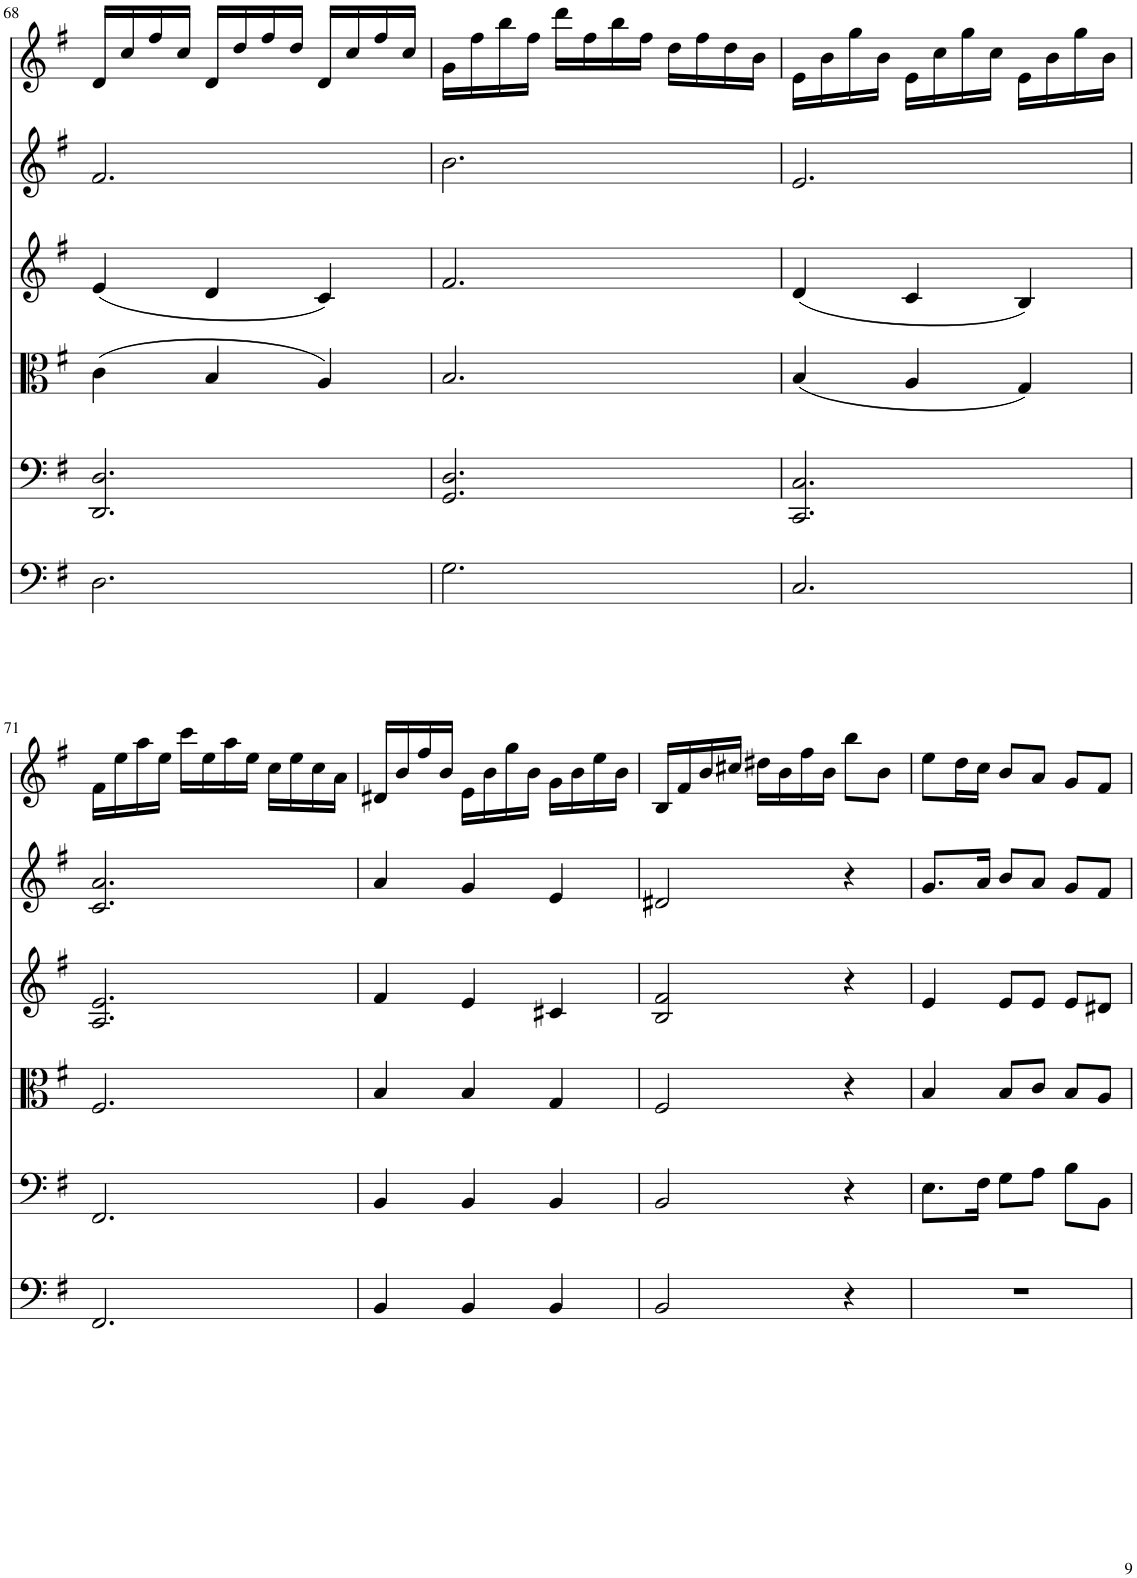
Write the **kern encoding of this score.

**kern	**kern	**kern	**kern	**kern	**kern
*part6	*part5	*part4	*part3	*part2	*part1
*staff6	*staff5	*staff4	*staff3	*staff2	*staff1
*I"Voice	*I"Voice	*I"Voice	*I"Voice	*I"Voice	*I"Voice
*I'V	*I'V	*I'V	*I'V	*I'V	*I'V
!!LO:PB:g=z
*clefF4	*clefF4	*clefC3	*clefG2	*clefG2	*clefG2
*k[f#]	*k[f#]	*k[f#]	*k[f#]	*k[f#]	*k[f#]
*M3/4	*M3/4	*M3/4	*M3/4	*M3/4	*M3/4
=68	=68	=68	=68	=68	=68
2.D\	2.DD/ 2.D/	(>4c\	(<4e/	2.f#/	16d/LL
.	.	.	.	.	16cc/
.	.	.	.	.	16ff#/
.	.	.	.	.	16cc/JJ
.	.	4B/	4d/	.	16d/LL
.	.	.	.	.	16dd/
.	.	.	.	.	16ff#/
.	.	.	.	.	16dd/JJ
.	.	4A/)	4c/)	.	16d/LL
.	.	.	.	.	16cc/
.	.	.	.	.	16ff#/
.	.	.	.	.	16cc/JJ
=69	=69	=69	=69	=69	=69
2.G\	2.GG/ 2.D/	2.B/	2.f#/	2.b\	16g\LL
.	.	.	.	.	16ff#\
.	.	.	.	.	16bb\
.	.	.	.	.	16ff#\JJ
.	.	.	.	.	16ddd\LL
.	.	.	.	.	16ff#\
.	.	.	.	.	16bb\
.	.	.	.	.	16ff#\JJ
.	.	.	.	.	16dd\LL
.	.	.	.	.	16ff#\
.	.	.	.	.	16dd\
.	.	.	.	.	16b\JJ
=70	=70	=70	=70	=70	=70
2.C/	2.CC/ 2.C/	(<4B/	(<4d/	2.e/	16e\LL
.	.	.	.	.	16b\
.	.	.	.	.	16gg\
.	.	.	.	.	16b\JJ
.	.	4A/	4c/	.	16e\LL
.	.	.	.	.	16cc\
.	.	.	.	.	16gg\
.	.	.	.	.	16cc\JJ
.	.	4G/)	4B/)	.	16e\LL
.	.	.	.	.	16b\
.	.	.	.	.	16gg\
.	.	.	.	.	16b\JJ
!!LO:LB:g=z
=71	=71	=71	=71	=71	=71
2.FF#/	2.FF#/	2.F#/	2.A/ 2.e/	2.c/ 2.a/	16f#\LL
.	.	.	.	.	16ee\
.	.	.	.	.	16aa\
.	.	.	.	.	16ee\JJ
.	.	.	.	.	16ccc\LL
.	.	.	.	.	16ee\
.	.	.	.	.	16aa\
.	.	.	.	.	16ee\JJ
.	.	.	.	.	16cc\LL
.	.	.	.	.	16ee\
.	.	.	.	.	16cc\
.	.	.	.	.	16a\JJ
=72	=72	=72	=72	=72	=72
4BB/	4BB/	4B/	4f#/	4a/	16d#X/LL
.	.	.	.	.	16b/
.	.	.	.	.	16ff#/
.	.	.	.	.	16b/JJ
4BB/	4BB/	4B/	4e/	4g/	16e\LL
.	.	.	.	.	16b\
.	.	.	.	.	16gg\
.	.	.	.	.	16b\JJ
4BB/	4BB/	4G/	4c#X/	4e/	16g\LL
.	.	.	.	.	16b\
.	.	.	.	.	16ee\
.	.	.	.	.	16b\JJ
=73	=73	=73	=73	=73	=73
2BB/	2BB/	2F#/	2B/ 2f#/	2d#X/	16B/LL
.	.	.	.	.	16f#/
.	.	.	.	.	16b/
.	.	.	.	.	16cc#X/JJ
.	.	.	.	.	16dd#X\LL
.	.	.	.	.	16b\
.	.	.	.	.	16ff#\
.	.	.	.	.	16b\JJ
4r	4r	4r	4r	4r	8bb\L
.	.	.	.	.	8b\J
=74	=74	=74	=74	=74	=74
2.r	8.E\L	4B/	4e/	8.g/L	8ee\L
.	.	.	.	.	16dd\L
.	16F#\Jk	.	.	16a/Jk	16cc\JJ
.	8G\L	8B/L	8e/L	8b/L	8b/L
.	8A\J	8c/J	8e/J	8a/J	8a/J
.	8B\L	8B/L	8e/L	8g/L	8g/L
.	8BB\J	8A/J	8d#X/J	8f#/J	8f#/J
=	=	=	=	=	=
*-	*-	*-	*-	*-	*-
